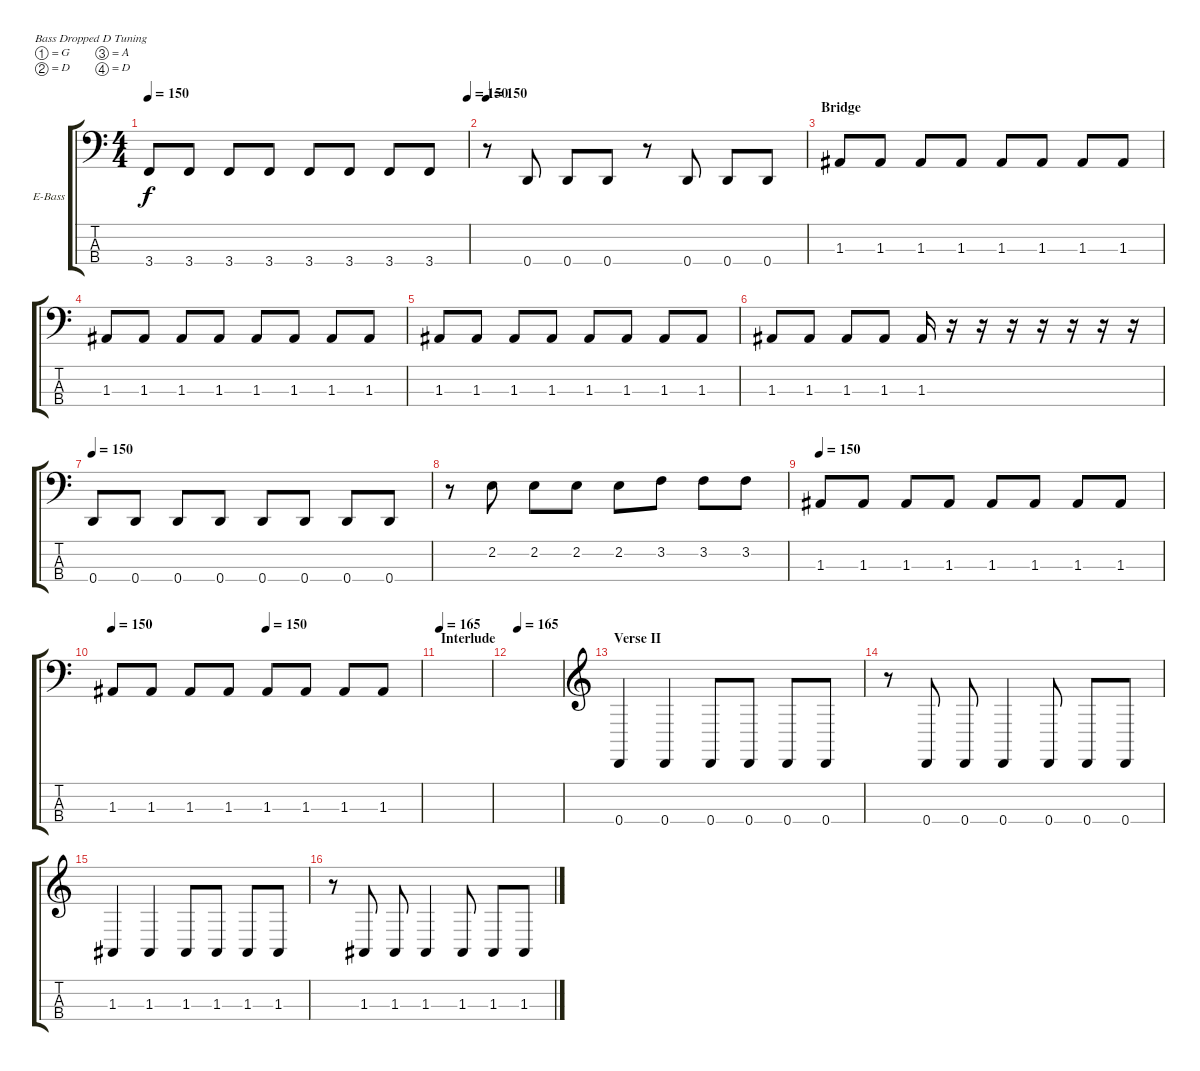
\bracketExtendMode groupsimilarinstruments
\firstSystemTrackNameOrientation horizontal
\otherSystemsTrackNameOrientation horizontal
\track ("Brian White" "E-Bass") {instrument electricbassfinger}
\staff {score tabs}
\tuning (G2 D2 A1 D1)
\ts (4 4)
\tempo 150
\tempo (150 1)
\clef f4
\scale
0.333333
\ks c
3.4.8{dy f} 3.4.8 3.4.8 3.4.8 3.4.8 3.4.8 3.4.8 3.4.8 |
\tempo 150
\scale
0.333333 r.8 0.4.8 0.4.8 0.4.8 r.8 0.4.8 0.4.8 0.4.8 |
\section ("" "Bridge")
\scale
0.333333 1.3.8 1.3.8 1.3.8 1.3.8 1.3.8 1.3.8 1.3.8 1.3.8 |
\scale
0.333333 1.3.8 1.3.8 1.3.8 1.3.8 1.3.8 1.3.8 1.3.8 1.3.8 |
\scale
0.333333 1.3.8 1.3.8 1.3.8 1.3.8 1.3.8 1.3.8 1.3.8 1.3.8 |
\scale
0.333333 1.3.8 1.3.8 1.3.8 1.3.8 1.3.16 r.16 r.16 r.16 r.16 r.16 r.16 r.16 |
\tempo 150
\scale
0.333333 0.4.8 0.4.8 0.4.8 0.4.8 0.4.8 0.4.8 0.4.8 0.4.8 |
\scale
0.333333 r.8 2.2.8 2.2.8 2.2.8 2.2.8 3.2.8 3.2.8 3.2.8 |
\tempo 150
\scale
0.333333 1.3.8 1.3.8 1.3.8 1.3.8 1.3.8 1.3.8 1.3.8 1.3.8 |
\tempo 150
\tempo (150 0.5)
\scale
0.333333 1.3.8 1.3.8 1.3.8 1.3.8 1.3.8 1.3.8 1.3.8 1.3.8 |
\section ("" "Interlude")
\tempo 165
\scale
0.333333 |
\tempo (165 0.125)
\scale
0.333333 |
\section ("" "Verse II")
\clef g2
\scale
0.333333 0.4.4 0.4.4 0.4.8 0.4.8 0.4.8 0.4.8 |
\scale
0.333333 r.8 0.4.8 0.4.8 0.4.4 0.4.8 0.4.8 0.4.8 |
\scale
0.333333 1.3.4 1.3.4 1.3.8 1.3.8 1.3.8 1.3.8 |
\scale
0.333333 r.8 1.3.8 1.3.8 1.3.4 1.3.8 1.3.8 1.3.8
